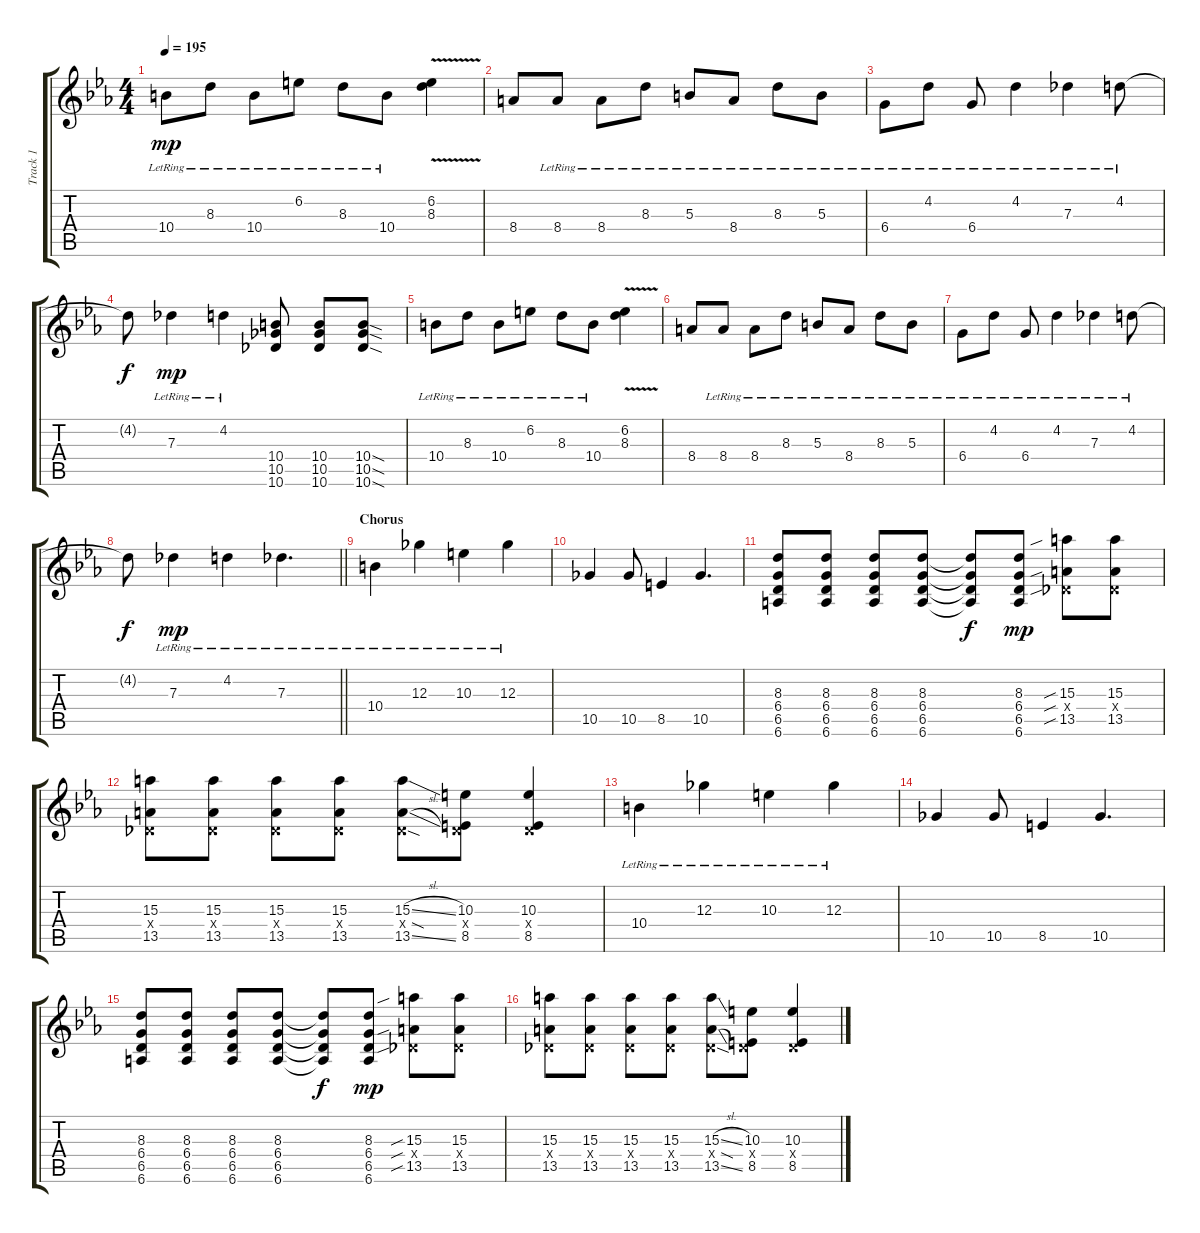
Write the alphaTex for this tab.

\track ("Track 1" "Track 1") {instrument distortionguitar}
\staff {score tabs}
\tuning (Eb4 Bb3 Gb3 Db3 Ab2 Eb2) {hide}
\ts (4 4)
\tempo 195
\clef g2
\ks eb
10.4{lr}.8{dy mp} 8.3{lr}.8 10.4{lr}.8 6.2{lr}.8 8.3{lr}.8 10.4{lr}.8 (6.2{v} 8.3).4 |
8.4.8 8.4{lr}.8 8.4{lr}.8 8.3{lr}.8 5.3{lr}.8 8.4{lr}.8 8.3{lr}.8 5.3{lr}.8 |
6.4{lr}.8 4.2{lr}.8 6.4{lr}.8 4.2{lr}.4 7.3{lr}.4 4.2{lr}.8 |
4.2{t}.8{dy f} 7.3{lr}.4{dy mp} 4.2{lr}.4 (10.4 10.5 10.6).8 (10.4 10.5 10.6).8 (10.4{sod} 10.5{sod} 10.6{sod}).8 |
10.4{lr}.8 8.3{lr}.8 10.4{lr}.8 6.2{lr}.8 8.3{lr}.8 10.4{lr}.8 (6.2{v} 8.3).4 |
8.4.8 8.4{lr}.8 8.4{lr}.8 8.3{lr}.8 5.3{lr}.8 8.4{lr}.8 8.3{lr}.8 5.3{lr}.8 |
6.4{lr}.8 4.2{lr}.8 6.4{lr}.8 4.2{lr}.4 7.3{lr}.4 4.2{lr}.8 |
\barLineRight lightlight
4.2{t}.8{dy f} 7.3{lr}.4{dy mp} 4.2{lr}.4 7.3{lr}.4{d} |
\section ("" "Chorus")
10.4{lr}.4 12.3{lr}.4 10.3{lr}.4 12.3{lr}.4 |
10.5.4 10.5.8 8.5.4 10.5.4{d} |
(8.3 6.4 6.5 6.6).8 (8.3 6.4 6.5 6.6).8 (8.3 6.4 6.5 6.6).8 (8.3 6.4 6.5 6.6).8 (8.3{t} 6.4{t} 6.5{t} 6.6{t}).8{dy f} (8.3 6.4 6.5 6.6).8{dy mp} (15.3{sib} 0.4{sib x} 13.5{sib}).8 (15.3 0.4{x} 13.5).8 |
(15.3 0.4{x} 13.5).8 (15.3 0.4{x} 13.5).8 (15.3 0.4{x} 13.5).8 (15.3 0.4{x} 13.5).8 (15.3{sl} 0.4{sod x} 13.5{sl}).8 (10.3 0.4{x} 8.5).8 (10.3 0.4{x} 8.5).4 |
10.4{lr}.4 12.3{lr}.4 10.3{lr}.4 12.3{lr}.4 |
10.5.4 10.5.8 8.5.4 10.5.4{d} |
(8.3 6.4 6.5 6.6).8 (8.3 6.4 6.5 6.6).8 (8.3 6.4 6.5 6.6).8 (8.3 6.4 6.5 6.6).8 (8.3{t} 6.4{t} 6.5{t} 6.6{t}).8{dy f} (8.3 6.4 6.5 6.6).8{dy mp} (15.3{sib} 0.4{sib x} 13.5{sib}).8 (15.3 0.4{x} 13.5).8 |
(15.3 0.4{x} 13.5).8 (15.3 0.4{x} 13.5).8 (15.3 0.4{x} 13.5).8 (15.3 0.4{x} 13.5).8 (15.3{sl} 0.4{sod x} 13.5{sl}).8 (10.3 0.4{x} 8.5).8 (10.3 0.4{x} 8.5).4
